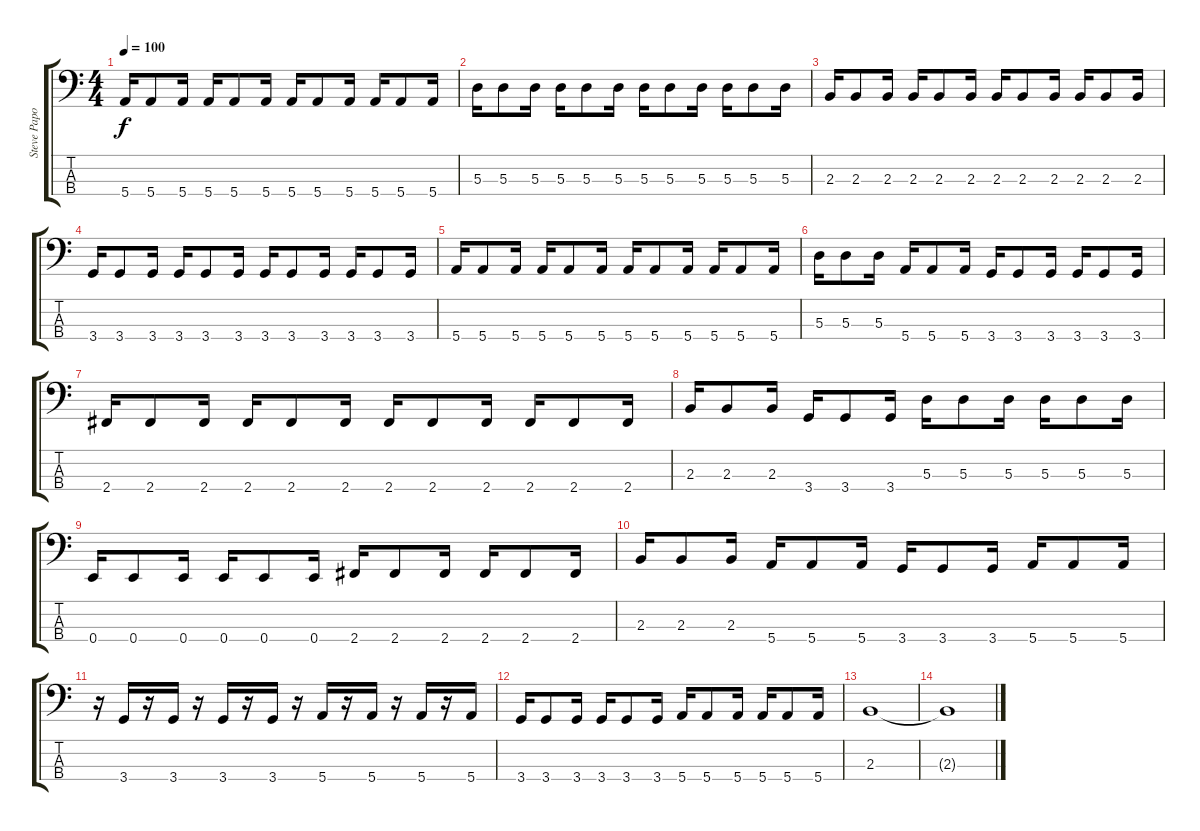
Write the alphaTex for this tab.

\track ("Steve Papoutsis" "Steve Papo") {instrument electricbasspick}
\staff {score tabs}
\tuning (G2 D2 A1 E1) {hide}
\ts (4 4)
\tempo 100
\clef f4
\ks c
5.4.16{dy f} 5.4.8 5.4.16 5.4.16 5.4.8 5.4.16 5.4.16 5.4.8 5.4.16 5.4.16 5.4.8 5.4.16 |
5.3.16 5.3.8 5.3.16 5.3.16 5.3.8 5.3.16 5.3.16 5.3.8 5.3.16 5.3.16 5.3.8 5.3.16 |
2.3.16 2.3.8 2.3.16 2.3.16 2.3.8 2.3.16 2.3.16 2.3.8 2.3.16 2.3.16 2.3.8 2.3.16 |
3.4.16 3.4.8 3.4.16 3.4.16 3.4.8 3.4.16 3.4.16 3.4.8 3.4.16 3.4.16 3.4.8 3.4.16 |
5.4.16 5.4.8 5.4.16 5.4.16 5.4.8 5.4.16 5.4.16 5.4.8 5.4.16 5.4.16 5.4.8 5.4.16 |
5.3.16 5.3.8 5.3.16 5.4.16 5.4.8 5.4.16 3.4.16 3.4.8 3.4.16 3.4.16 3.4.8 3.4.16 |
2.4.16 2.4.8 2.4.16 2.4.16 2.4.8 2.4.16 2.4.16 2.4.8 2.4.16 2.4.16 2.4.8 2.4.16 |
2.3.16 2.3.8 2.3.16 3.4.16 3.4.8 3.4.16 5.3.16 5.3.8 5.3.16 5.3.16 5.3.8 5.3.16 |
0.4.16 0.4.8 0.4.16 0.4.16 0.4.8 0.4.16 2.4.16 2.4.8 2.4.16 2.4.16 2.4.8 2.4.16 |
2.3.16 2.3.8 2.3.16 5.4.16 5.4.8 5.4.16 3.4.16 3.4.8 3.4.16 5.4.16 5.4.8 5.4.16 |
r.16 3.4.16 r.16 3.4.16 r.16 3.4.16 r.16 3.4.16 r.16 5.4.16 r.16 5.4.16 r.16 5.4.16 r.16 5.4.16 |
3.4.16 3.4.8 3.4.16 3.4.16 3.4.8 3.4.16 5.4.16 5.4.8 5.4.16 5.4.16 5.4.8 5.4.16 |
2.3.1 |
2.3{t}.1
